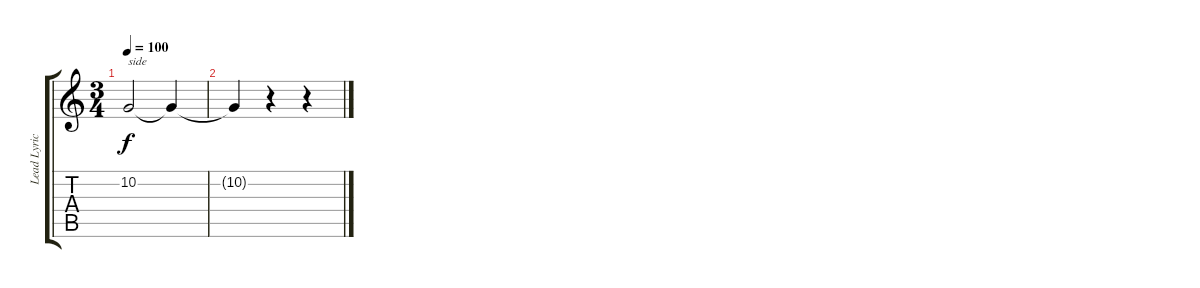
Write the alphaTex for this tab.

\track ("Lead Lyrics" "Lead Lyric") {instrument altosax}
\staff {score tabs}
\tuning (D4 A3 F3 C3 G2 C2) {hide}
\ts (3 4)
\tempo 100
\clef g2
\ks c
10.2.2{txt "side" dy f} 10.2{t}.4 |
10.2{t}.4 r.4 r.4
